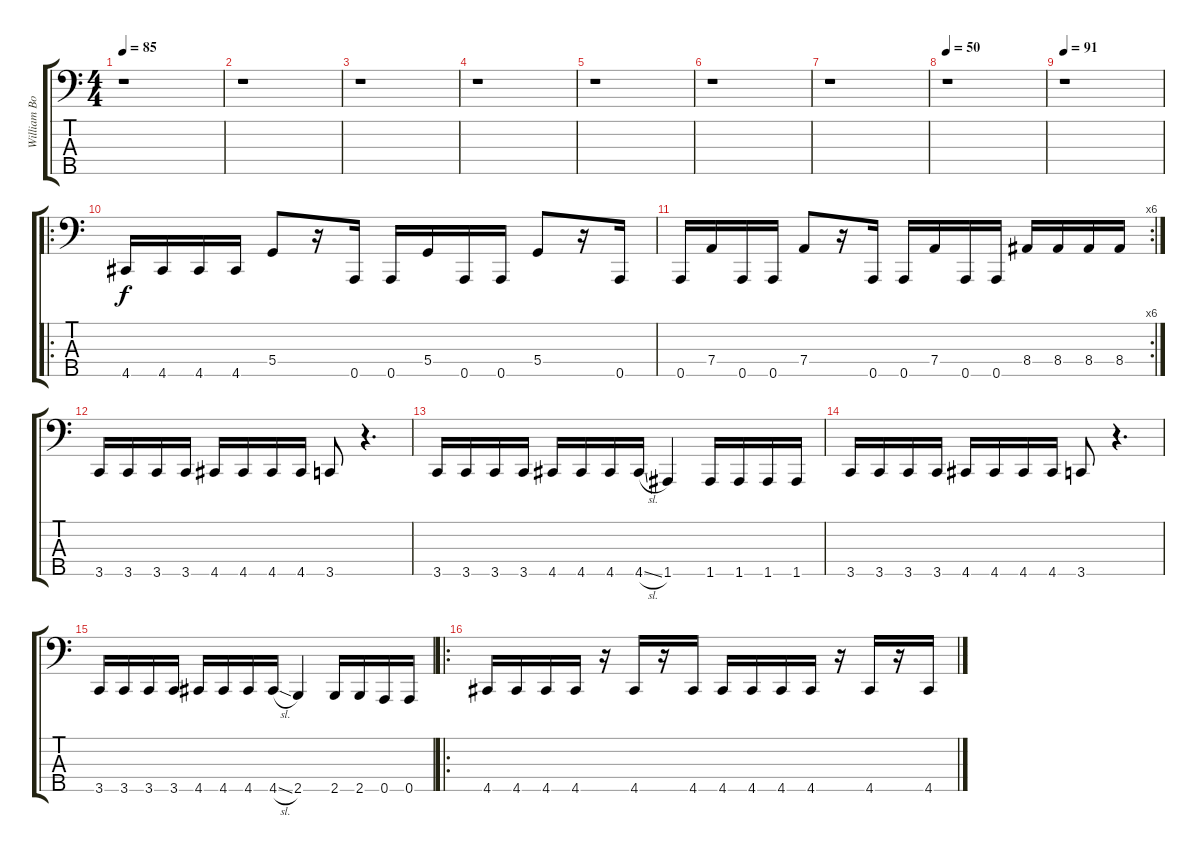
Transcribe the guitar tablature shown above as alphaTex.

\track ("William Boyd (Bass)" "William Bo") {instrument electricbasspick}
\staff {score tabs}
\tuning (F2 C2 G1 D1 A0) {hide}
\ts (4 4)
\tempo 85
\clef f4
\ks c
r.1{dy f instrument electricbasspick} |
r.1 |
r.1 |
r.1 |
r.1 |
r.1 |
r.1 |
\tempo 50
r.1 |
\tempo 91
r.1 |
\ro
4.5.16 4.5.16 4.5.16 4.5.16 5.4.8 r.16 0.5.16 0.5.16 5.4.16 0.5.16 0.5.16 5.4.8 r.16 0.5.16 |
\rc 6
0.5.16 7.4.16 0.5.16 0.5.16 7.4.8 r.16 0.5.16 0.5.16 7.4.16 0.5.16 0.5.16 8.4.16 8.4.16 8.4.16 8.4.16 |
3.5.16 3.5.16 3.5.16 3.5.16 4.5.16 4.5.16 4.5.16 4.5.16 3.5.8 r.4{d} |
3.5.16 3.5.16 3.5.16 3.5.16 4.5.16 4.5.16 4.5.16 4.5{sl}.16 1.5.4 1.5.16 1.5.16 1.5.16 1.5.16 |
3.5.16 3.5.16 3.5.16 3.5.16 4.5.16 4.5.16 4.5.16 4.5.16 3.5.8 r.4{d} |
3.5.16 3.5.16 3.5.16 3.5.16 4.5.16 4.5.16 4.5.16 4.5{sl}.16 2.5.4 2.5.16 2.5.16 0.5.16 0.5.16 |
\ro
4.5.16 4.5.16 4.5.16 4.5.16 r.16 4.5.16 r.16 4.5.16 4.5.16 4.5.16 4.5.16 4.5.16 r.16 4.5.16 r.16 4.5.16
